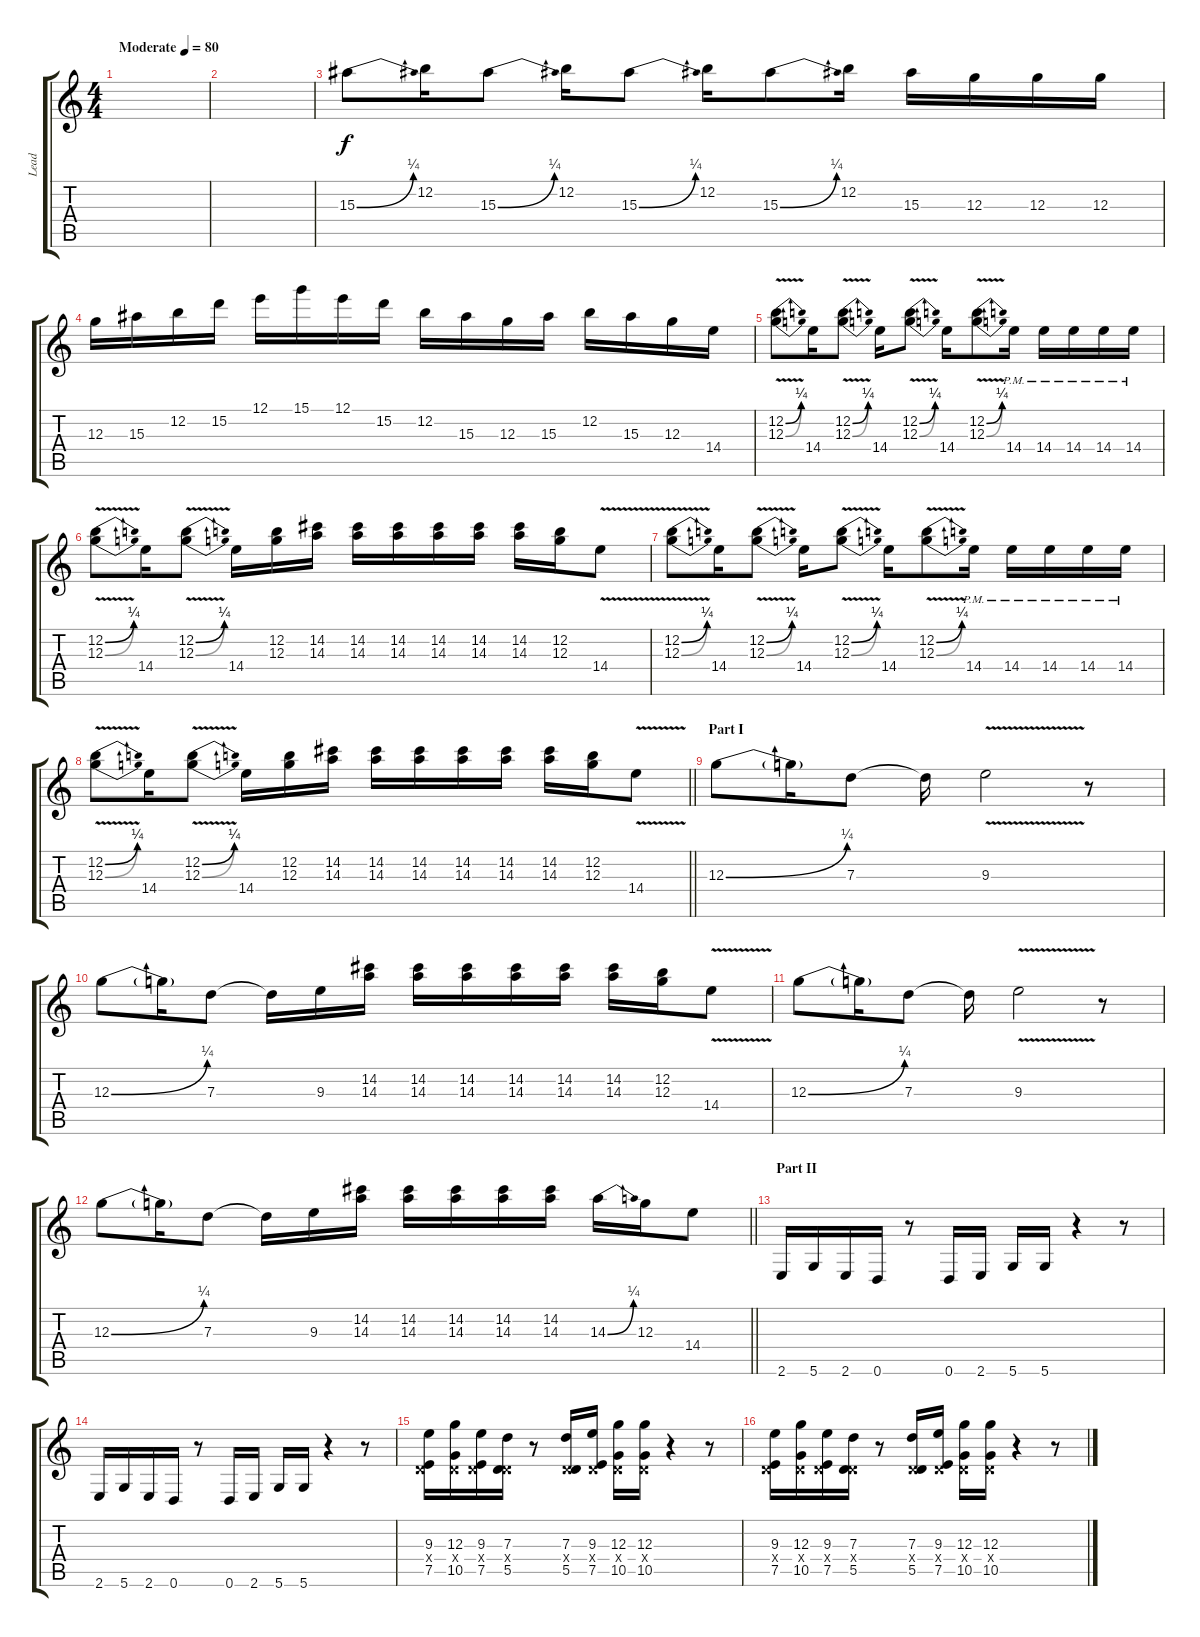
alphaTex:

\track ("Lead" "Lead") {instrument overdrivenguitar}
\staff {score tabs}
\tuning (E4 B3 G3 D3 A2 D2) {hide}
\ts (4 4)
\tempo (80 "Moderate")
\clef g2
\ks c
|
|
15.3{be (bend 0 0 60 1)}.8 12.2.16 15.3{be (bend 0 0 60 1)}.8 12.2.16 15.3{be (bend 0 0 60 1)}.8 12.2.16 15.3{be (bend 0 0 60 1)}.8 12.2.16 15.3.16 12.3.16 12.3.16 12.3.16 |
12.3.16 15.3.16 12.2.16 15.2.16 12.1.16 15.1.16 12.1.16 15.2.16 12.2.16 15.3.16 12.3.16 15.3.16 12.2.16 15.3.16 12.3.16 14.4.16 |
(12.2{be (bend 0 0 60 1) v} 12.3{be (bend 0 0 60 1) v}).8 14.4.16 (12.2{be (bend 0 0 60 1) v} 12.3{be (bend 0 0 60 1) v}).8 14.4.16 (12.2{be (bend 0 0 60 1) v} 12.3{be (bend 0 0 60 1) v}).8 14.4.16 (12.2{be (bend 0 0 60 1) v} 12.3{be (bend 0 0 60 1) v}).8 14.4{pm}.16 14.4{pm}.16 14.4{pm}.16 14.4{pm}.16 14.4{pm}.16 |
(12.2{be (bend 0 0 60 1) v} 12.3{be (bend 0 0 60 1) v}).8 14.4.16 (12.2{be (bend 0 0 60 1) v} 12.3{be (bend 0 0 60 1) v}).8 14.4.16 (12.2 12.3).16 (14.2 14.3).16 (14.2 14.3).16 (14.2 14.3).16 (14.2 14.3).16 (14.2 14.3).16 (14.2 14.3).16 (12.2 12.3).16 14.4{v}.8 |
(12.2{be (bend 0 0 60 1) v} 12.3{be (bend 0 0 60 1) v}).8 14.4.16 (12.2{be (bend 0 0 60 1) v} 12.3{be (bend 0 0 60 1) v}).8 14.4.16 (12.2{be (bend 0 0 60 1) v} 12.3{be (bend 0 0 60 1) v}).8 14.4.16 (12.2{be (bend 0 0 60 1) v} 12.3{be (bend 0 0 60 1) v}).8 14.4{pm}.16 14.4{pm}.16 14.4{pm}.16 14.4{pm}.16 14.4{pm}.16 |
\barLineRight lightlight
(12.2{be (bend 0 0 60 1) v} 12.3{be (bend 0 0 60 1) v}).8 14.4.16 (12.2{be (bend 0 0 60 1) v} 12.3{be (bend 0 0 60 1) v}).8 14.4.16 (12.2 12.3).16 (14.2 14.3).16 (14.2 14.3).16 (14.2 14.3).16 (14.2 14.3).16 (14.2 14.3).16 (14.2 14.3).16 (12.2 12.3).16 14.4{v}.8 |
\section ("" "Part I")
12.3{be (bend 0 0 60 1)}.8 12.3{t}.16 7.3.8 7.3{t}.16 9.3{v}.2 r.8 |
12.3{be (bend 0 0 60 1)}.8 12.3{t}.16 7.3.8 7.3{t}.16 9.3.16 (14.2 14.3).16 (14.2 14.3).16 (14.2 14.3).16 (14.2 14.3).16 (14.2 14.3).16 (14.2 14.3).16 (12.2 12.3).16 14.4{v}.8 |
12.3{be (bend 0 0 60 1)}.8 12.3{t}.16 7.3.8 7.3{t}.16 9.3{v}.2 r.8 |
\barLineRight lightlight
12.3{be (bend 0 0 60 1)}.8 12.3{t}.16 7.3.8 7.3{t}.16 9.3.16 (14.2 14.3).16 (14.2 14.3).16 (14.2 14.3).16 (14.2 14.3).16 (14.2 14.3).16 14.3{be (bend 0 0 60 1)}.16 12.3.16 14.4.8 |
\section ("" "Part II")
2.6.16 5.6.16 2.6.16 0.6.16 r.8 0.6.16 2.6.16 5.6.16 5.6.16 r.4 r.8 |
2.6.16 5.6.16 2.6.16 0.6.16 r.8 0.6.16 2.6.16 5.6.16 5.6.16 r.4 r.8 |
(9.3 0.4{x} 7.5).16 (12.3 0.4{x} 10.5).16 (9.3 0.4{x} 7.5).16 (7.3 0.4{x} 5.5).16 r.8 (7.3 0.4{x} 5.5).16 (9.3 0.4{x} 7.5).16 (12.3 0.4{x} 10.5).16 (12.3 0.4{x} 10.5).16 r.4 r.8 |
(9.3 0.4{x} 7.5).16 (12.3 0.4{x} 10.5).16 (9.3 0.4{x} 7.5).16 (7.3 0.4{x} 5.5).16 r.8 (7.3 0.4{x} 5.5).16 (9.3 0.4{x} 7.5).16 (12.3 0.4{x} 10.5).16 (12.3 0.4{x} 10.5).16 r.4 r.8
